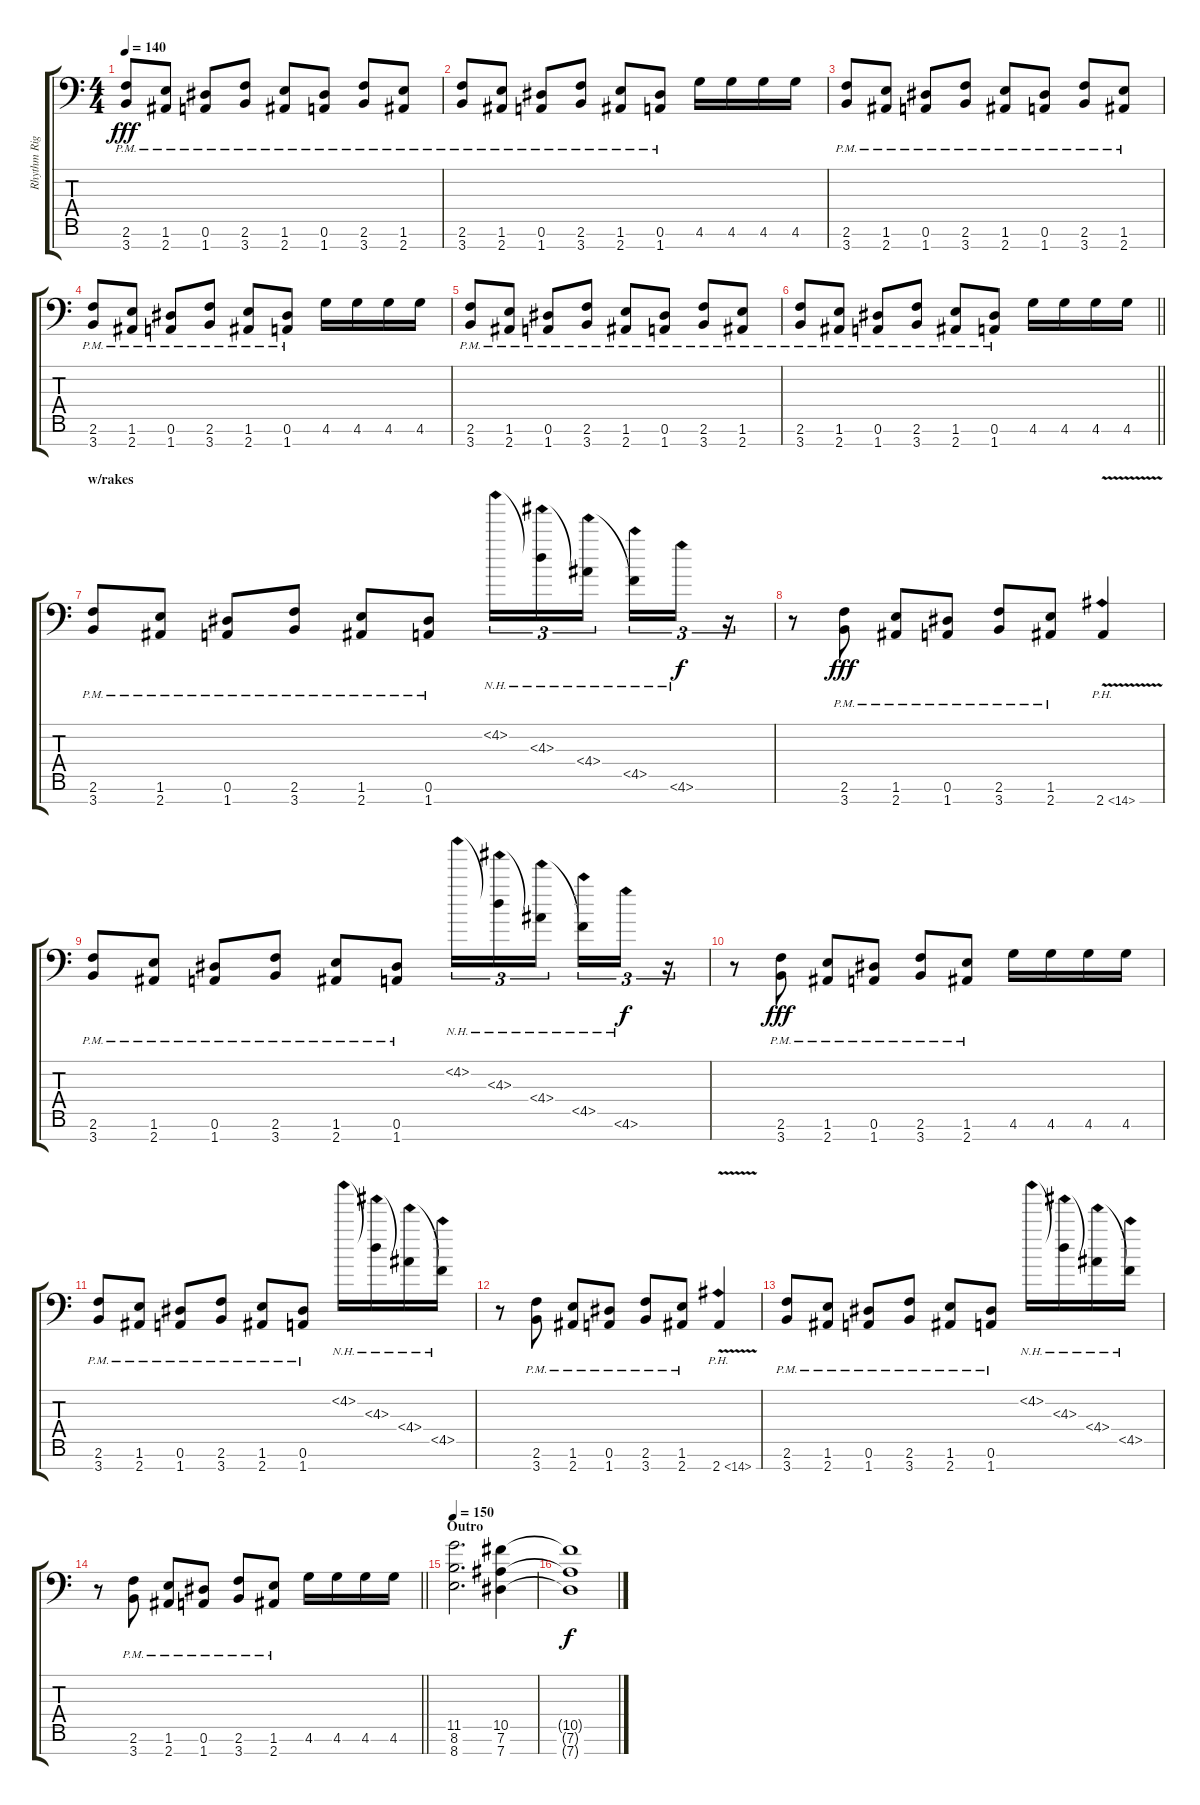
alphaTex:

\track ("Rhythm Right" "Rhythm Rig") {instrument overdrivenguitar}
\staff {score tabs}
\tuning (Eb4 Bb3 Gb3 Db3 Ab2 Eb2 Ab1) {hide}
\ts (4 4)
\tempo 140
\clef f4
\ks c
(2.6{pm} 3.7{pm}).8{dy fff} (1.6{pm} 2.7{pm}).8 (0.6{pm} 1.7{pm}).8 (2.6{pm} 3.7{pm}).8 (1.6{pm} 2.7{pm}).8 (0.6{pm} 1.7{pm}).8 (2.6{pm} 3.7{pm}).8 (1.6{pm} 2.7{pm}).8 |
(2.6{pm} 3.7{pm}).8 (1.6{pm} 2.7{pm}).8 (0.6{pm} 1.7{pm}).8 (2.6{pm} 3.7{pm}).8 (1.6{pm} 2.7{pm}).8 (0.6{pm} 1.7{pm}).8 4.6.16 4.6.16 4.6.16 4.6.16 |
(2.6{pm} 3.7{pm}).8 (1.6{pm} 2.7{pm}).8 (0.6{pm} 1.7{pm}).8 (2.6{pm} 3.7{pm}).8 (1.6{pm} 2.7{pm}).8 (0.6{pm} 1.7{pm}).8 (2.6{pm} 3.7{pm}).8 (1.6{pm} 2.7{pm}).8 |
(2.6{pm} 3.7{pm}).8 (1.6{pm} 2.7{pm}).8 (0.6{pm} 1.7{pm}).8 (2.6{pm} 3.7{pm}).8 (1.6{pm} 2.7{pm}).8 (0.6{pm} 1.7{pm}).8 4.6.16 4.6.16 4.6.16 4.6.16 |
(2.6{pm} 3.7{pm}).8 (1.6{pm} 2.7{pm}).8 (0.6{pm} 1.7{pm}).8 (2.6{pm} 3.7{pm}).8 (1.6{pm} 2.7{pm}).8 (0.6{pm} 1.7{pm}).8 (2.6{pm} 3.7{pm}).8 (1.6{pm} 2.7{pm}).8 |
\barLineRight lightlight
(2.6{pm} 3.7{pm}).8 (1.6{pm} 2.7{pm}).8 (0.6{pm} 1.7{pm}).8 (2.6{pm} 3.7{pm}).8 (1.6{pm} 2.7{pm}).8 (0.6{pm} 1.7{pm}).8 4.6.16 4.6.16 4.6.16 4.6.16 |
\section ("" "w/rakes")
(2.6{pm} 3.7{pm}).8 (1.6{pm} 2.7{pm}).8 (0.6{pm} 1.7{pm}).8 (2.6{pm} 3.7{pm}).8 (1.6{pm} 2.7{pm}).8 (0.6{pm} 1.7{pm}).8 4.2{nh}.16{tu (3 2) instrument guitarharmonics} (4.2{t} 4.3{nh}).16{tu (3 2)} (4.3{t} 4.4{nh}).16{tu (3 2) beam splitsecondary} (4.4{t} 4.5{nh}).16{tu (3 2)} 4.6{nh}.16{tu (3 2) dy f} r.16{tu (3 2)} |
r.8{instrument overdrivenguitar} (2.6{pm} 3.7{pm}).8{dy fff} (1.6{pm} 2.7{pm}).8 (0.6{pm} 1.7{pm}).8 (2.6{pm} 3.7{pm}).8 (1.6{pm} 2.7{pm}).8 2.7{ph 12 v}.4 |
(2.6{pm} 3.7{pm}).8 (1.6{pm} 2.7{pm}).8 (0.6{pm} 1.7{pm}).8 (2.6{pm} 3.7{pm}).8 (1.6{pm} 2.7{pm}).8 (0.6{pm} 1.7{pm}).8 4.2{nh}.16{tu (3 2) instrument guitarharmonics} (4.2{t} 4.3{nh}).16{tu (3 2)} (4.3{t} 4.4{nh}).16{tu (3 2) beam splitsecondary} (4.4{t} 4.5{nh}).16{tu (3 2)} 4.6{nh}.16{tu (3 2) dy f} r.16{tu (3 2)} |
r.8{instrument overdrivenguitar} (2.6{pm} 3.7{pm}).8{dy fff} (1.6{pm} 2.7{pm}).8 (0.6{pm} 1.7{pm}).8 (2.6{pm} 3.7{pm}).8 (1.6{pm} 2.7{pm}).8 4.6.16 4.6.16 4.6.16 4.6.16 |
(2.6{pm} 3.7{pm}).8 (1.6{pm} 2.7{pm}).8 (0.6{pm} 1.7{pm}).8 (2.6{pm} 3.7{pm}).8 (1.6{pm} 2.7{pm}).8 (0.6{pm} 1.7{pm}).8 4.2{nh}.16{instrument guitarharmonics} (4.2{t} 4.3{nh}).16 (4.3{t} 4.4{nh}).16 (4.4{t} 4.5{nh}).16 |
r.8{instrument overdrivenguitar} (2.6{pm} 3.7{pm}).8 (1.6{pm} 2.7{pm}).8 (0.6{pm} 1.7{pm}).8 (2.6{pm} 3.7{pm}).8 (1.6{pm} 2.7{pm}).8 2.7{ph 12 v}.4 |
(2.6{pm} 3.7{pm}).8 (1.6{pm} 2.7{pm}).8 (0.6{pm} 1.7{pm}).8 (2.6{pm} 3.7{pm}).8 (1.6{pm} 2.7{pm}).8 (0.6{pm} 1.7{pm}).8 4.2{nh}.16{instrument guitarharmonics} (4.2{t} 4.3{nh}).16 (4.3{t} 4.4{nh}).16 (4.4{t} 4.5{nh}).16 |
\barLineRight lightlight
r.8{instrument overdrivenguitar} (2.6{pm} 3.7{pm}).8 (1.6{pm} 2.7{pm}).8 (0.6{pm} 1.7{pm}).8 (2.6{pm} 3.7{pm}).8 (1.6{pm} 2.7{pm}).8 4.6.16 4.6.16 4.6.16 4.6.16 |
\section ("" "Outro")
\tempo 150
(11.5 8.6 8.7).2{d} (10.5 7.6 7.7).4 |
(10.5{t} 7.6{t} 7.7{t}).1{dy f}
